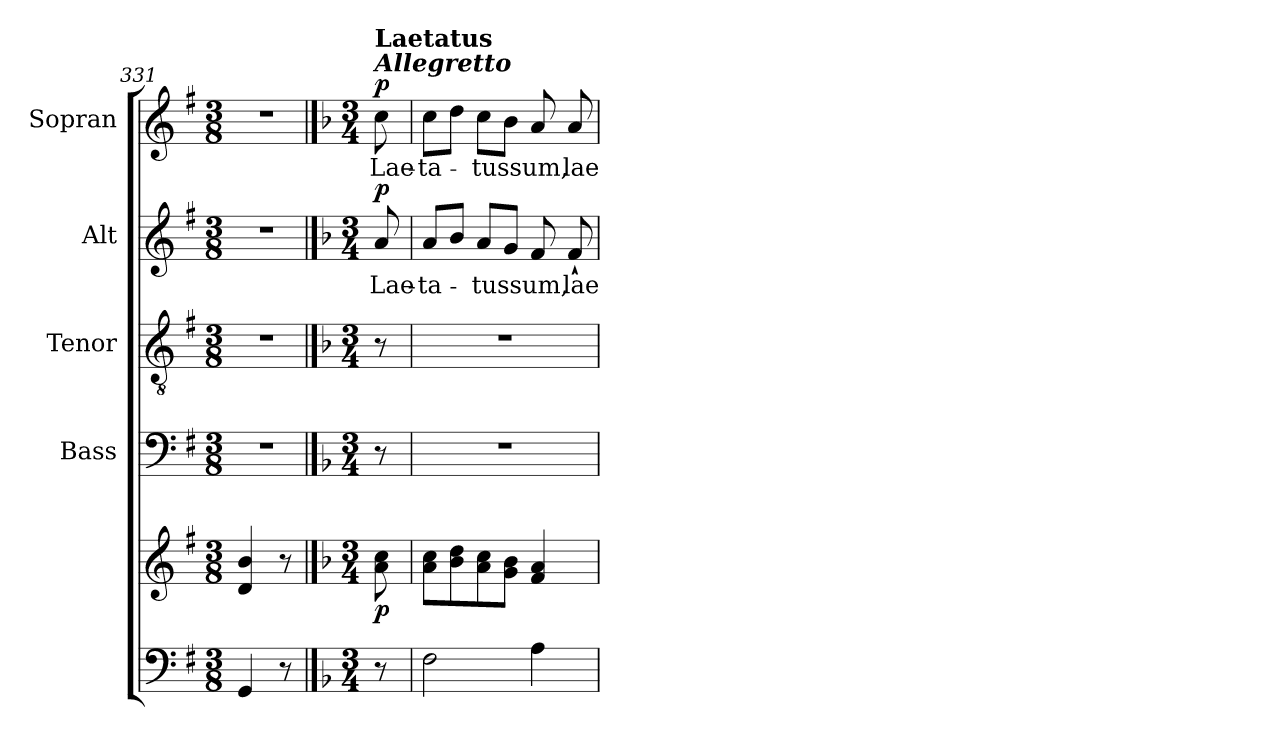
**kern	**kern	**dynam	**kern	**kern	**kern	**text	**dynam	**kern	**text	**dynam
*part5	*part5	*part5	*part4	*part3	*part2	*part2	*part2	*part1	*part1	*part1
*staff6	*staff5	*staff5/6	*staff4	*staff3	*staff2	*staff2	*staff2	*staff1	*staff1	*staff1
*	*	*	*I"Bass	*I"Tenor	*I"Alt	*	*	*I"Sopran	*	*
*	*	*	*I'B.	*I'T.	*I'A.	*	*	*I'S.	*	*
*clefF4	*clefG2	*	*clefF4	*clefGv2	*clefG2	*	*	*clefG2	*	*
*k[f#]	*k[f#]	*	*k[f#]	*k[f#]	*k[f#]	*	*	*k[f#]	*	*
*G:	*G:	*	*G:	*G:	*G:	*	*	*G:	*	*
*M3/8	*M3/8	*	*M3/8	*M3/8	*M3/8	*	*	*M3/8	*	*
=331	=331	=331	=331	=331	=331	=331	=331	=331	=331	=331
4GG/	4d/ 4b/	.	4.r	4.r	4.r	.	.	4.r	.	.
8r	8r	.	.	.	.	.	.	.	.	.
!!LO:PB:g=z
==332	==332	==332	==332	==332	==332	==332	==332	==332	==332	==332
*k[b-]	*k[b-]	*	*k[b-]	*k[b-]	*k[b-]	*	*	*k[b-]	*	*
*F:	*F:	*	*F:	*F:	*F:	*	*	*F:	*	*
*M3/4	*M3/4	*	*M3/4	*M3/4	*M3/4	*	*	*M3/4	*	*
!	!	!	!	!	!	!	!	!LO:TX:a:Bi:t=Allegretto	!	!
!	!	!	!	!	!	!	!	!LO:TX:a:B:t=Laetatus	!	!
!	!	!LO:DY:b	!	!	!	!LO:LY:b	!LO:DY:a	!	!LO:LY:b	!LO:DY:a
8r	8a\ 8cc\	p	8r	8r	8a/	Lae-	p	8cc\	Lae-	p
=333	=333	=333	=333	=333	=333	=333	=333	=333	=333	=333
!	!	!	!	!	!	!LO:LY:b	!	!	!LO:LY:b	!
2F\	8a\ 8cc\L	.	2.r	2.r	8a/L	-ta-	.	8cc\L	-ta-	.
.	8b-\ 8dd\	.	.	.	8b-/J	.	.	8dd\J	.	.
!	!	!	!	!	!	!LO:LY:b	!	!	!LO:LY:b	!
.	8a\ 8cc\	.	.	.	8a/L	-tus	.	8cc\L	-tus	.
.	8g\ 8b-\J	.	.	.	8g/J	.	.	8b-\J	.	.
!	!	!	!	!	!	!LO:LY:b	!	!	!LO:LY:b	!
4A\	4f/ 4a/	.	.	.	8f/	sum,	.	8a/	sum,	.
!	!	!	!	!	!	!LO:LY:b	!	!	!LO:LY:b	!
.	.	.	.	.	8f`>/	lae-	.	8a/	lae-	.
=	=	=	=	=	=	=	=	=	=	=
*-	*-	*-	*-	*-	*-	*-	*-	*-	*-	*-
